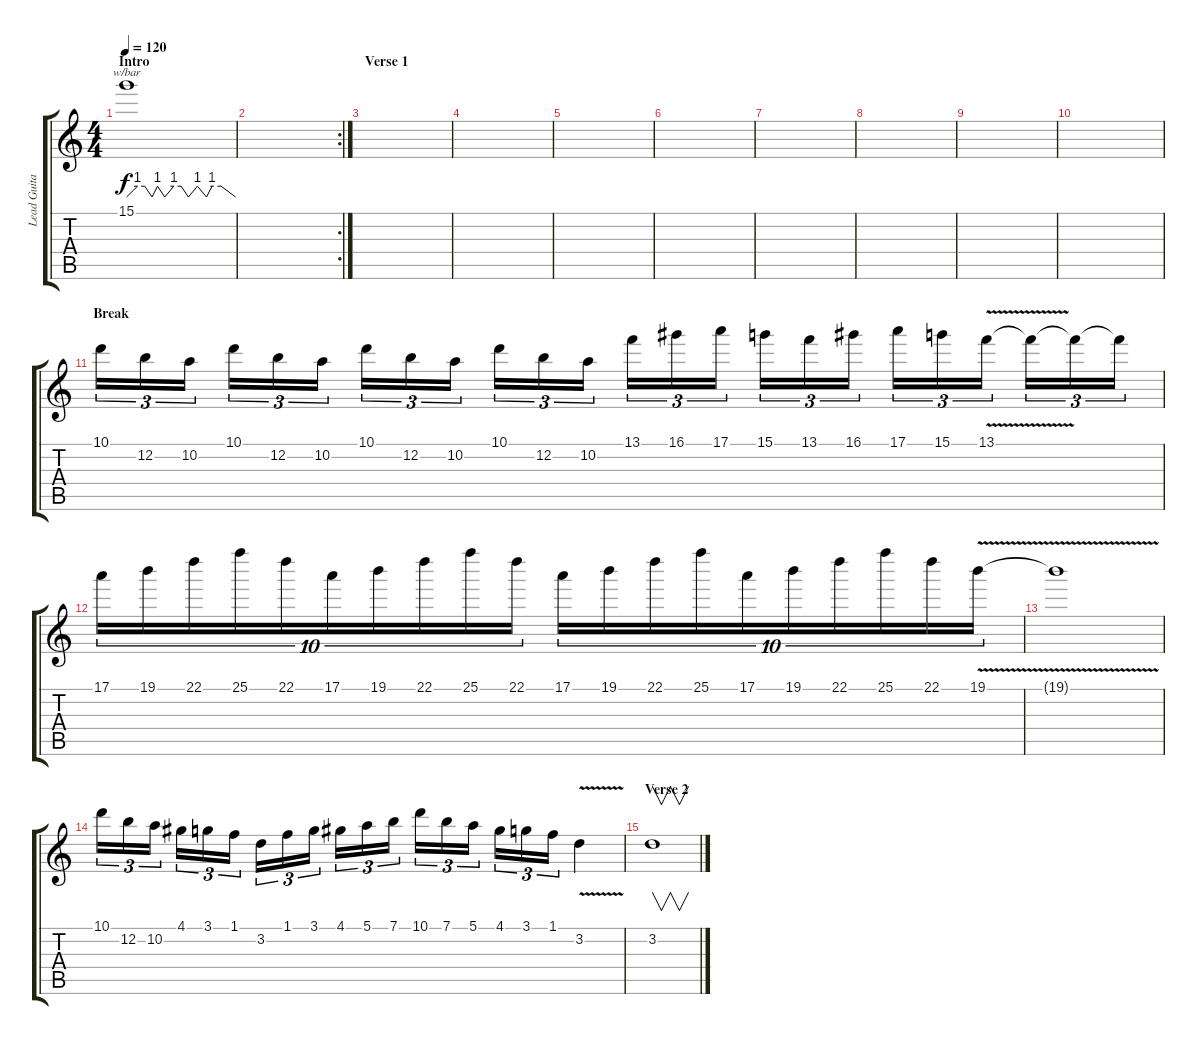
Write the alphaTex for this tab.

\track ("Lead Guitar" "Lead Guita") {instrument overdrivenguitar}
\staff {score tabs}
\tuning (E4 B3 G3 D3 A2 D2) {hide}
\ts (4 4)
\section ("" "Intro")
\tempo 120
\clef g2
\ks c
15.1.1{tbe (custom default 0 0 6 4 10 4 14 0 17 4 21 0 26 4 30 4 34 0 39 4 44 0 47 4 52 4 60 0) dy f instrument overdrivenguitar} |
\rc 2
|
\section ("" "Verse 1")
|
|
|
|
|
|
|
|
\section ("" "Break")
10.1.16{tu (3 2)} 12.2.16{tu (3 2)} 10.2.16{tu (3 2)} 10.1.16{tu (3 2)} 12.2.16{tu (3 2)} 10.2.16{tu (3 2)} 10.1.16{tu (3 2)} 12.2.16{tu (3 2)} 10.2.16{tu (3 2)} 10.1.16{tu (3 2)} 12.2.16{tu (3 2)} 10.2.16{tu (3 2)} 13.1.16{tu (3 2)} 16.1.16{tu (3 2)} 17.1.16{tu (3 2)} 15.1.16{tu (3 2)} 13.1.16{tu (3 2)} 16.1.16{tu (3 2)} 17.1.16{tu (3 2)} 15.1.16{tu (3 2)} 13.1{v}.16{tu (3 2)} 13.1{t}.16{tu (3 2)} 13.1{t}.16{tu (3 2)} 13.1{t}.16{tu (3 2)} |
17.1.16{tu (10 8)} 19.1.16{tu (10 8)} 22.1.16{tu (10 8)} 25.1.16{tu (10 8)} 22.1.16{tu (10 8)} 17.1.16{tu (10 8)} 19.1.16{tu (10 8)} 22.1.16{tu (10 8)} 25.1.16{tu (10 8)} 22.1.16{tu (10 8)} 17.1.16{tu (10 8)} 19.1.16{tu (10 8)} 22.1.16{tu (10 8)} 25.1.16{tu (10 8)} 17.1.16{tu (10 8)} 19.1.16{tu (10 8)} 22.1.16{tu (10 8)} 25.1.16{tu (10 8)} 22.1.16{tu (10 8)} 19.1{v}.16{tu (10 8)} |
19.1{t}.1 |
10.1.16{tu (3 2)} 12.2.16{tu (3 2)} 10.2.16{tu (3 2)} 4.1.16{tu (3 2)} 3.1.16{tu (3 2)} 1.1.16{tu (3 2)} 3.2.16{tu (3 2)} 1.1.16{tu (3 2)} 3.1.16{tu (3 2)} 4.1.16{tu (3 2)} 5.1.16{tu (3 2)} 7.1.16{tu (3 2)} 10.1.16{tu (3 2)} 7.1.16{tu (3 2)} 5.1.16{tu (3 2)} 4.1.16{tu (3 2)} 3.1.16{tu (3 2)} 1.1.16{tu (3 2)} 3.2{v}.4 |
\section ("" "Verse 2")
3.2.1{v}
